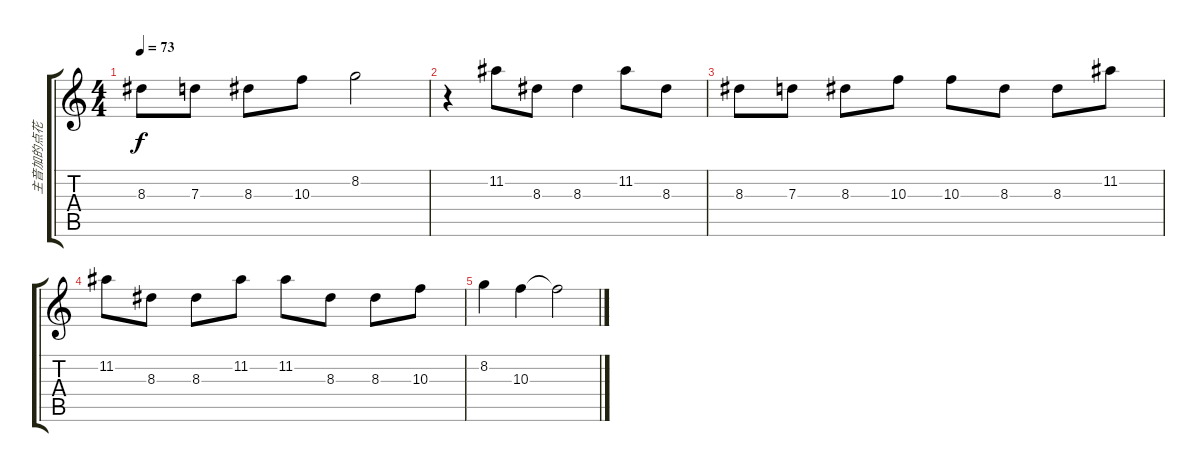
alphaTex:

\track ("主音加的点花" "主音加的点花") {instrument electricguitarclean}
\staff {score tabs}
\tuning (E4 B3 G3 D3 A2 E2) {hide}
\ts (4 4)
\tempo 73
\clef g2
\ks c
8.3.8{dy f} 7.3.8 8.3.8 10.3.8 8.2.2 |
r.4 11.2.8 8.3.8 8.3.4 11.2.8 8.3.8 |
8.3.8 7.3.8 8.3.8 10.3.8 10.3.8 8.3.8 8.3.8 11.2.8 |
11.2.8 8.3.8 8.3.8 11.2.8 11.2.8 8.3.8 8.3.8 10.3.8 |
8.2.4 10.3.4 10.3{t}.2
